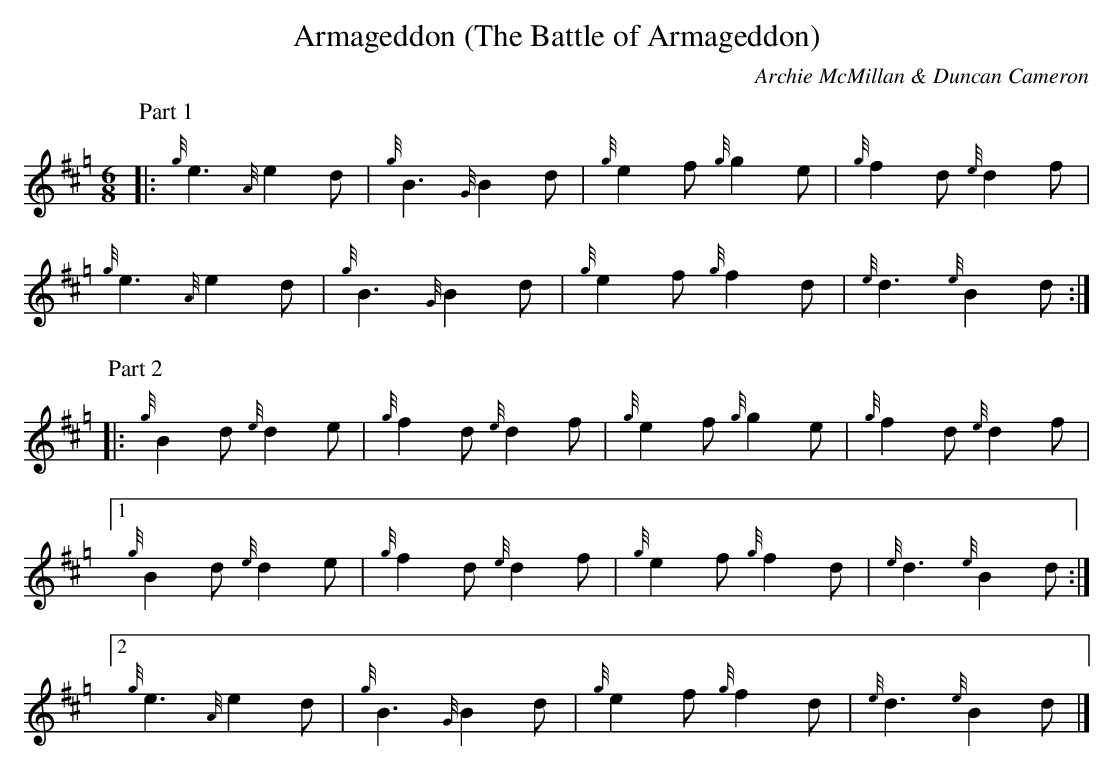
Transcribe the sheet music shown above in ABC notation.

X:1
T:Armageddon (The Battle of Armageddon)
C:Archie McMillan & Duncan Cameron
M:6/8
L:1/8
K:Hp
P:Part 1
|: {g}e3 {A}e2 d | {g}B3 {G}B2 d | {g}e2 f {g}g2 e | {g}f2 d {e}d2 f |
{g}e3 {A}e2 d | {g}B3 {G}B2 d | {g}e2 f {g}f2 d | {e}d3 {e}B2 d :|
P:Part 2
|: {g}B2 d {e}d2 e | {g}f2 d {e}d2 f | {g}e2 f {g}g2 e | {g}f2 d {e}d2 f |
[1 {g}B2 d {e}d2 e | {g}f2 d {e}d2 f | {g}e2 f {g}f2 d | {e}d3 {e}B2 d :|
[2 {g}e3 {A}e2 d | {g}B3 {G}B2 d | {g}e2 f {g}f2 d | {e}d3 {e}B2 d |]
